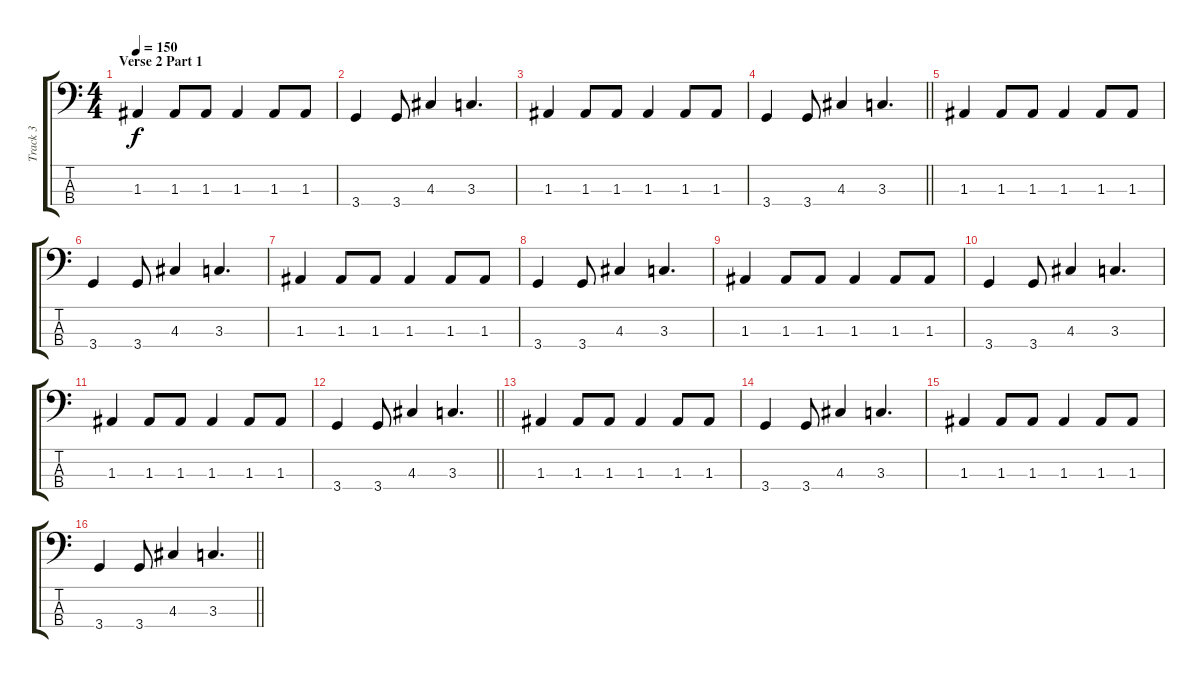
\track ("Track 3" "Track 3") {instrument electricbasspick}
\staff {score tabs}
\tuning (G2 D2 A1 E1) {hide}
\ts (4 4)
\section ("" "Verse 2 Part 1")
\tempo 150
\clef f4
\ks c
1.3.4{dy f} 1.3.8 1.3.8 1.3.4 1.3.8 1.3.8 |
3.4.4 3.4.8 4.3.4 3.3.4{d} |
1.3.4 1.3.8 1.3.8 1.3.4 1.3.8 1.3.8 |
\barLineRight lightlight
3.4.4 3.4.8 4.3.4 3.3.4{d} |
1.3.4 1.3.8 1.3.8 1.3.4 1.3.8 1.3.8 |
3.4.4 3.4.8 4.3.4 3.3.4{d} |
1.3.4 1.3.8 1.3.8 1.3.4 1.3.8 1.3.8 |
3.4.4 3.4.8 4.3.4 3.3.4{d} |
1.3.4 1.3.8 1.3.8 1.3.4 1.3.8 1.3.8 |
3.4.4 3.4.8 4.3.4 3.3.4{d} |
1.3.4 1.3.8 1.3.8 1.3.4 1.3.8 1.3.8 |
\barLineRight lightlight
3.4.4 3.4.8 4.3.4 3.3.4{d} |
1.3.4 1.3.8 1.3.8 1.3.4 1.3.8 1.3.8 |
3.4.4 3.4.8 4.3.4 3.3.4{d} |
1.3.4 1.3.8 1.3.8 1.3.4 1.3.8 1.3.8 |
\barLineRight lightlight
3.4.4 3.4.8 4.3.4 3.3.4{d}
